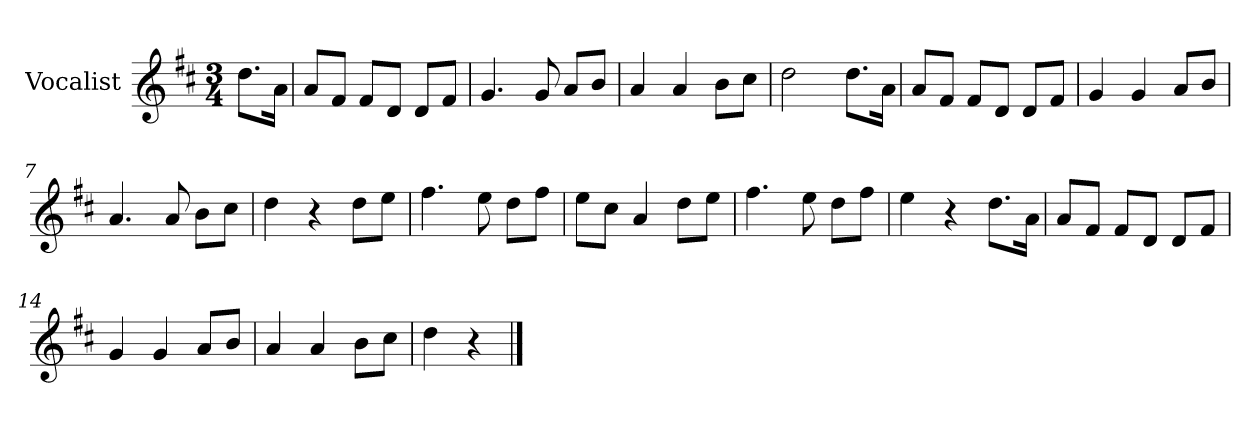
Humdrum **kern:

**kern
*part1
*staff1
*I"Vocalist
*k[f#c#]
*D:
*M3/4
=
8.ddL
16aJk
=1
8aL
8f#J
8f#L
8dJ
8dL
8f#J
=2
4.g
8g
8aL
8bJ
=3
4a
4a
8bL
8cc#J
=4
2dd
8.ddL
16aJk
=5
8aL
8f#J
8f#L
8dJ
8dL
8f#J
=6
4g
4g
8aL
8bJ
=7
4.a
8a
8bL
8cc#J
=8
4dd
4r
8ddL
8eeJ
=9
4.ff#
8ee
8ddL
8ff#J
=10
8eeL
8cc#J
4a
8ddL
8eeJ
=11
4.ff#
8ee
8ddL
8ff#J
=12
4ee
4r
8.ddL
16aJk
=13
8aL
8f#J
8f#L
8dJ
8dL
8f#J
=14
4g
4g
8aL
8bJ
=15
4a
4a
8bL
8cc#J
=16
4dd
4r
==
*-
